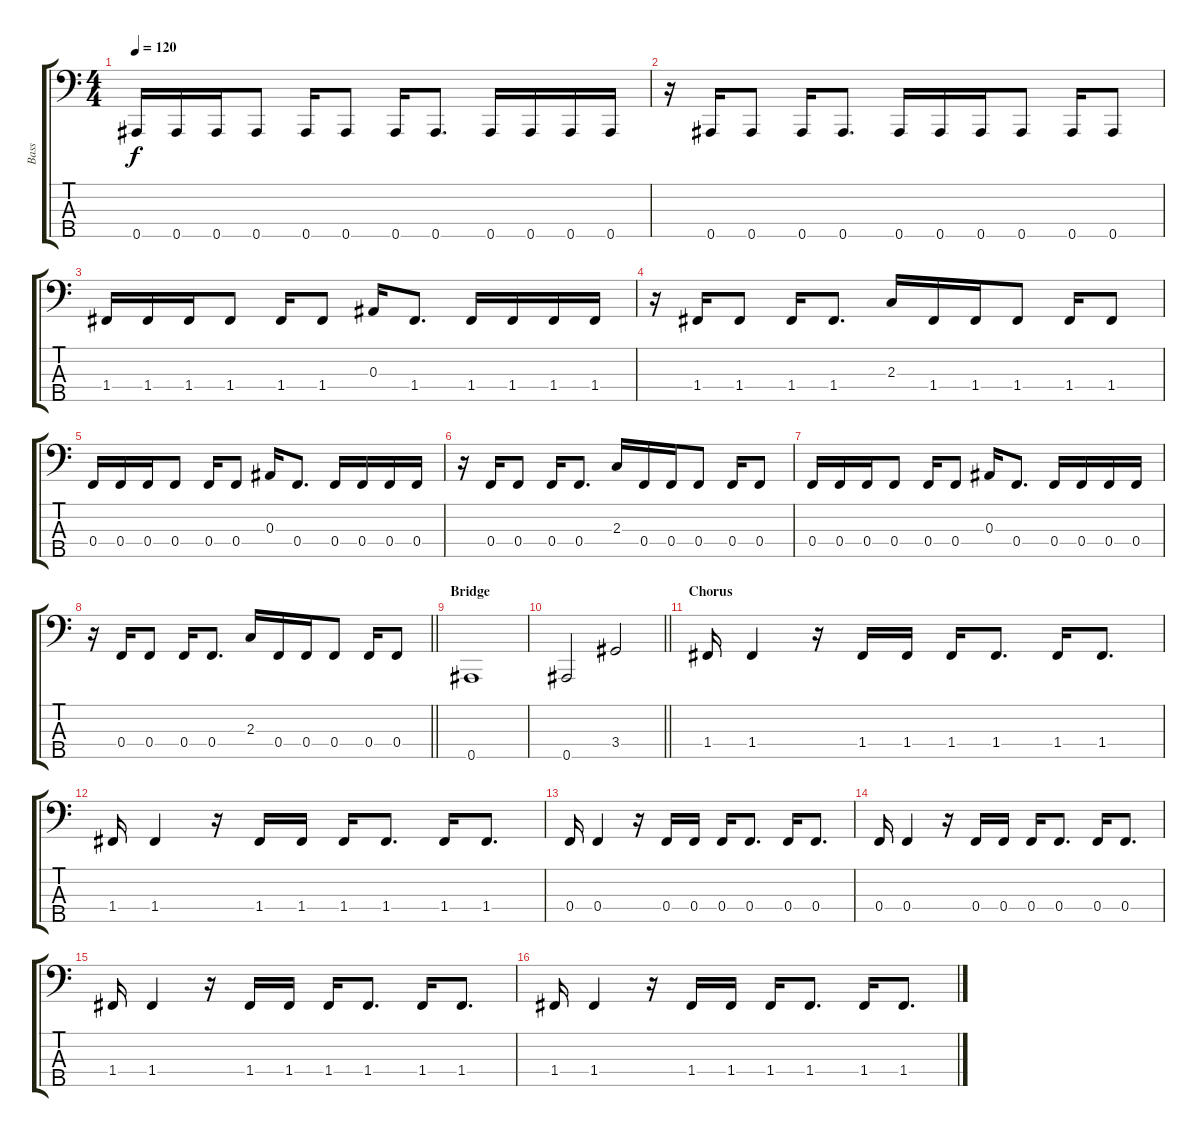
\track ("Bass" "Bass") {instrument electricbassfinger}
\staff {score tabs}
\tuning (Ab2 Eb2 Bb1 F1 Bb0) {hide}
\ts (4 4)
\tempo 120
\clef f4
\ks c
0.5.16{dy f} 0.5.16 0.5.16 0.5.8 0.5.16 0.5.8 0.5.16 0.5.8{d} 0.5.16 0.5.16 0.5.16 0.5.16 |
r.16 0.5.16 0.5.8 0.5.16 0.5.8{d} 0.5.16 0.5.16 0.5.16 0.5.8 0.5.16 0.5.8 |
1.4.16 1.4.16 1.4.16 1.4.8 1.4.16 1.4.8 0.3.16 1.4.8{d} 1.4.16 1.4.16 1.4.16 1.4.16 |
r.16 1.4.16 1.4.8 1.4.16 1.4.8{d} 2.3.16 1.4.16 1.4.16 1.4.8 1.4.16 1.4.8 |
0.4.16 0.4.16 0.4.16 0.4.8 0.4.16 0.4.8 0.3.16 0.4.8{d} 0.4.16 0.4.16 0.4.16 0.4.16 |
r.16 0.4.16 0.4.8 0.4.16 0.4.8{d} 2.3.16 0.4.16 0.4.16 0.4.8 0.4.16 0.4.8 |
0.4.16 0.4.16 0.4.16 0.4.8 0.4.16 0.4.8 0.3.16 0.4.8{d} 0.4.16 0.4.16 0.4.16 0.4.16 |
\barLineRight lightlight
r.16 0.4.16 0.4.8 0.4.16 0.4.8{d} 2.3.16 0.4.16 0.4.16 0.4.8 0.4.16 0.4.8 |
\section ("" "Bridge")
0.5.1 |
\barLineRight lightlight
0.5.2 3.4.2 |
\section ("" "Chorus")
1.4.16 1.4.4 r.16 1.4.16 1.4.16 1.4.16 1.4.8{d} 1.4.16 1.4.8{d} |
1.4.16 1.4.4 r.16 1.4.16 1.4.16 1.4.16 1.4.8{d} 1.4.16 1.4.8{d} |
0.4.16 0.4.4 r.16 0.4.16 0.4.16 0.4.16 0.4.8{d} 0.4.16 0.4.8{d} |
0.4.16 0.4.4 r.16 0.4.16 0.4.16 0.4.16 0.4.8{d} 0.4.16 0.4.8{d} |
1.4.16 1.4.4 r.16 1.4.16 1.4.16 1.4.16 1.4.8{d} 1.4.16 1.4.8{d} |
1.4.16 1.4.4 r.16 1.4.16 1.4.16 1.4.16 1.4.8{d} 1.4.16 1.4.8{d}
